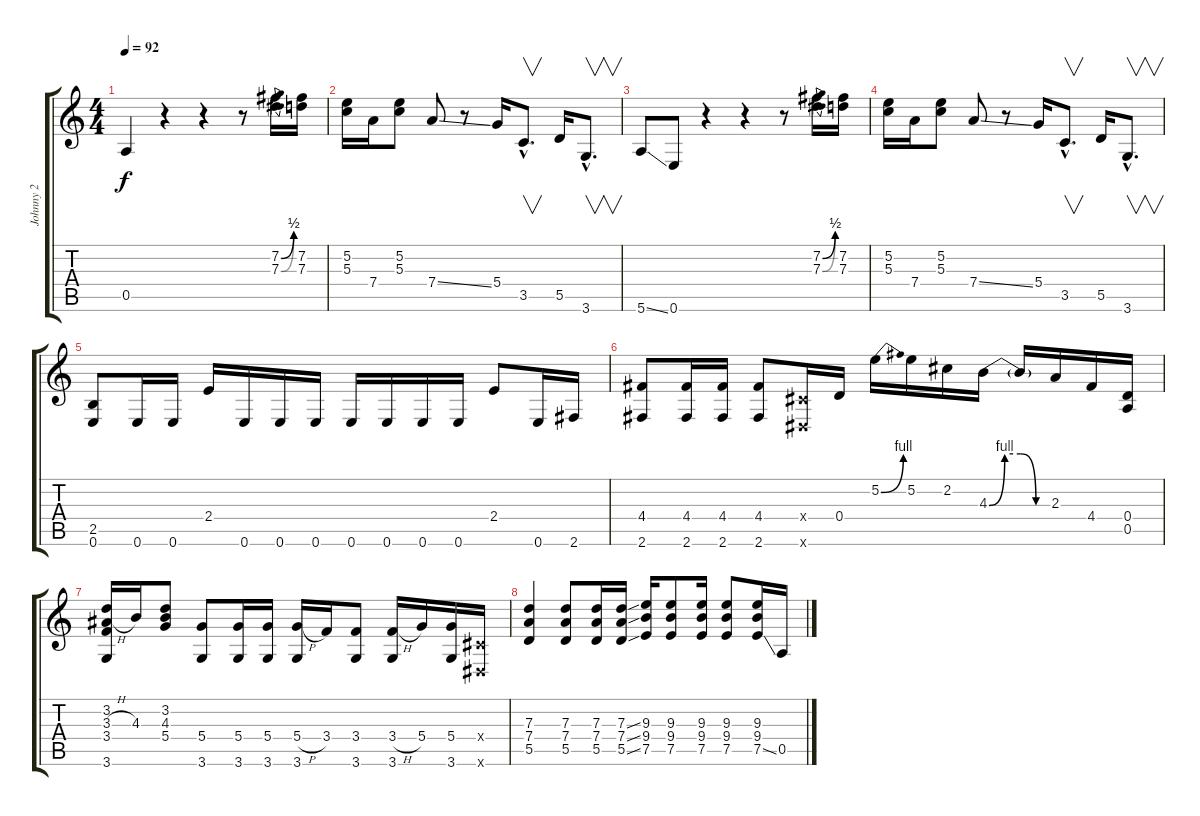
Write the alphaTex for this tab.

\track ("Johnny 2" "Johnny 2") {instrument overdrivenguitar}
\staff {score tabs}
\tuning (E4 B3 G3 D3 A2 E2) {hide}
\ts (4 4)
\tempo 92
\clef g2
\ks c
0.5.4{dy f} r.4 r.4 r.8 (7.2{be (bend 0 0 60 2)} 7.3{be (bend 0 0 60 2)}).16 (7.2 7.3).16 |
(5.2 5.3).16 7.4.16 (5.2 5.3).8 7.4{ss}.8 r.8 5.4.16 3.5{hac}.8{v d} 5.5.16 3.6{hac}.8{v d} |
5.6{ss}.8 0.6.8 r.4 r.4 r.8 (7.2{be (bend 0 0 60 2)} 7.3{be (bend 0 0 60 2)}).16 (7.2 7.3).16 |
(5.2 5.3).16 7.4.16 (5.2 5.3).8 7.4{ss}.8 r.8 5.4.16 3.5{hac}.8{v d} 5.5.16 3.6{hac}.8{v d} |
(2.5 0.6).8 0.6.16 0.6.16 2.4.16 0.6.16 0.6.16 0.6.16 0.6.16 0.6.16 0.6.16 0.6.16 2.4.8 0.6.16 2.6.16 |
(4.4 2.6).8 (4.4 2.6).16 (4.4 2.6).16 (4.4 2.6).8 (-1.4{x} -1.6{x}).16 0.4.16 5.2{be (bend 0 0 60 4)}.16 5.2.16 2.2.16 4.3{be (custom 0 0 15 4 30 4 45 0 60 0)}.16 4.3{t}.16 2.3.16 4.4.16 (0.4 0.5).16 |
(3.2 3.3{h} 3.4 3.6).16 4.3.16 (3.2 4.3 5.4).8 (5.4 3.6).8 (5.4 3.6).16 (5.4 3.6).16 (5.4{h} 3.6).16 3.4.16 (3.4 3.6).8 (3.4{h} 3.6).16 5.4.16 (5.4 3.6).16 (-1.4{x} -1.6{x}).16 |
(7.3 7.4 5.5).4 (7.3 7.4 5.5).8 (7.3 7.4 5.5).16 (7.3{ss} 7.4{ss} 5.5{ss}).16 (9.3 9.4 7.5).16 (9.3 9.4 7.5).8 (9.3 9.4 7.5).16 (9.3 9.4 7.5).8 (9.3{ss} 9.4{ss} 7.5{ss}).16 0.5.16
